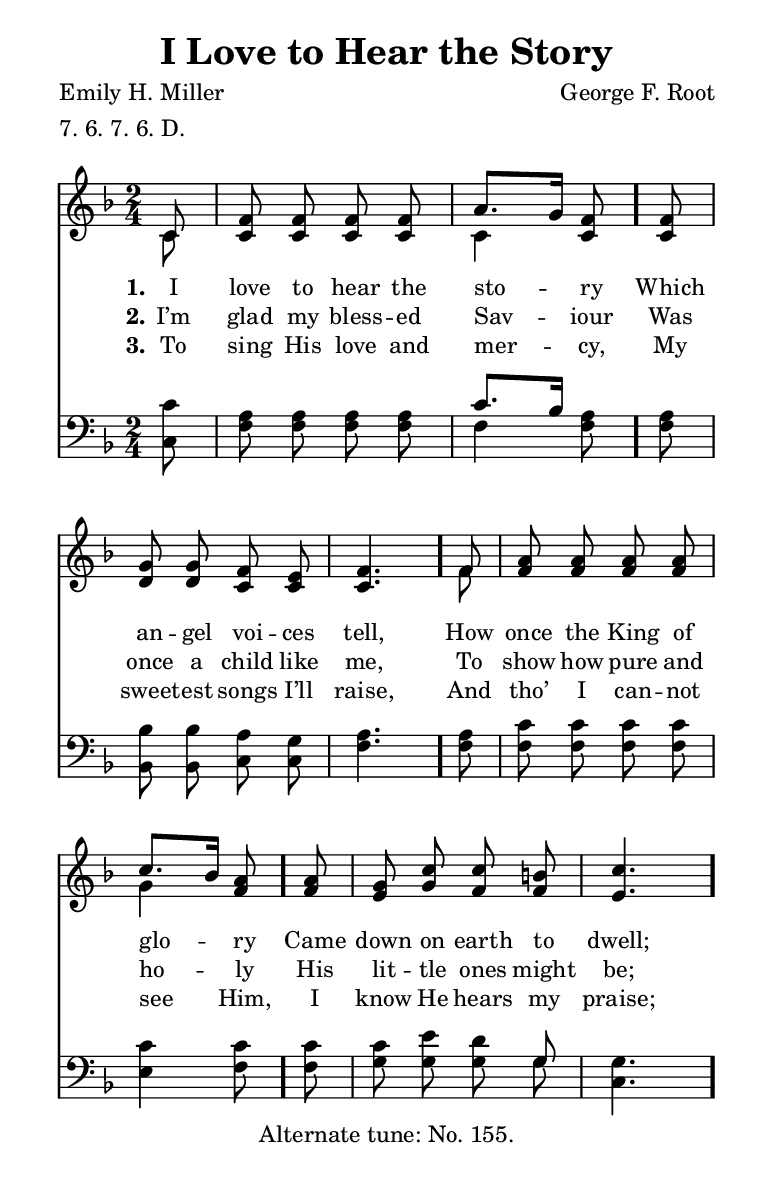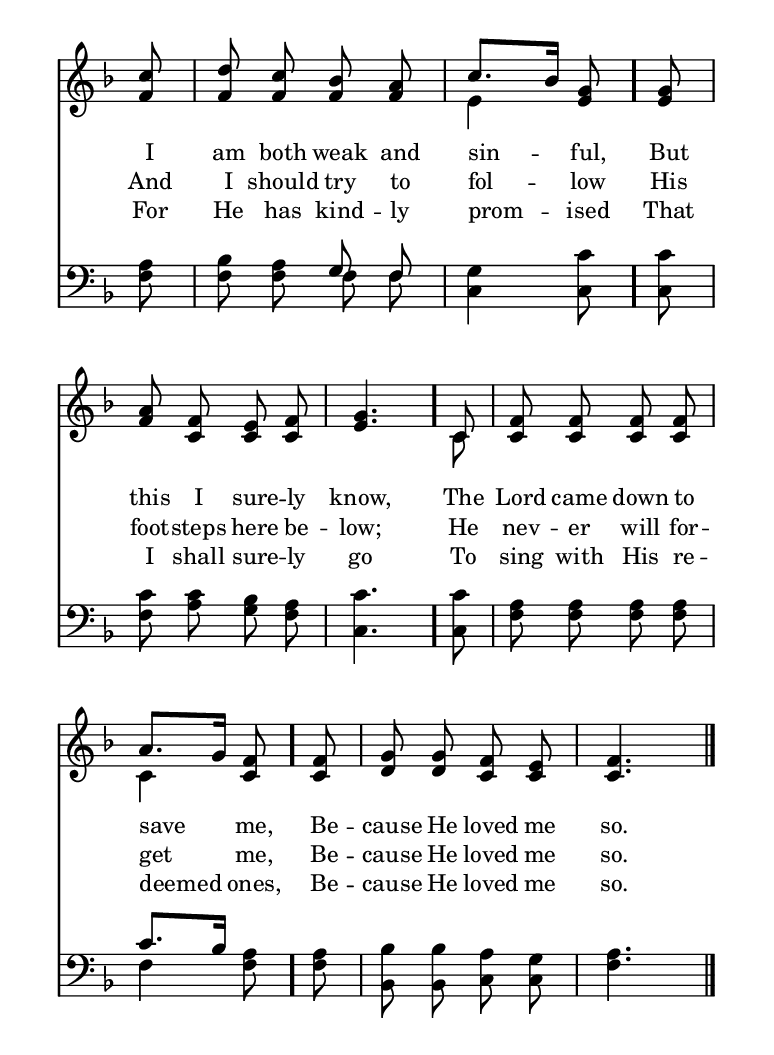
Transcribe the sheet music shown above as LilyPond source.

\include "common/global.ily"
\paper {
  \include "common/paper.ily"
  oddFooterMarkup = \markup { \fill-line { \on-the-fly \first-page "Alternate tune: No. 155." } }
}

\header{
  %children
  hymnnumber = "308"
  title = "I Love to Hear the Story"
  tunename = ""
  meter = "7. 6. 7. 6. D."
  poet = "Emily H. Miller"
  composer = "George F. Root"
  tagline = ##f
}

global = {
  \include "common/overrides.ily"
  \override Staff.TimeSignature.style = #'numbered
  \time 2/4
  \override Score.MetronomeMark.transparent = ##t % hide all fermata changes too
  \tempo 8=120
  \key f \major
  \partial 8
  \autoBeamOff
}

notesSoprano = {
\global
\relative c' {

  c8 | f f f f | a8.[ g16] f8
  f8 | g g f e | f4. \eogbreak
  f8 | a a a a | c8.[ bes16] a8
  a8 | g c c b | c4. \eogbreak

  c8 | d c bes a | c8.[ bes16] g8
  g8 | a f e f | g4. \eogbreak
  c,8 | f f f f | a8.[ g16] f8
  f8 | g g f e | f4. \eogbreak

  \bar "|."

}
}

notesAlto = {
\global
\relative e' {

  c8 | c c c c | c4 c8
  c8 | d d c c | c4.
  f8 | f f f f | g4 f8
  f8 | e g f f | e4.

  f8 | f f f f | e4 e8
  e8 | f c c c | e4.
  c8 | c c c c | c4 c8
  c8 | d d c c | c4.

}
}

notesTenor = {
\global
\relative a {

  c8 | a a a a | c8.[ bes16] a8
  a8 | bes bes a g | a4.
  a8 | c c c c | c4 c8
  c8 | c e d g, | g4.

  a8 | bes a g f | g4 c8
  c8 | c c bes a | c4.
  c8 | a a a a | c8.[ bes16] a8
  a8 | bes bes a g | a4.

}
}

notesBass = {
\global
\relative f {

  c8 | f f f f | f4 f8
  f8 | bes, bes c c | f4.
  f8 | f f f f | e4 f8
  f8 | g g g g | c,4.

  f8 | f f f f | c4 c8
  c8 | f a g f | c4.
  c8 | f f f f | f4 f8
  f8 | bes, bes c c | f4.

}
}

wordsA = \lyricmode {
\set stanza = "1."

I love to hear the sto -- ry \bar "."
Which an -- gel voi -- ces tell, \bar "."
How once the King of glo -- ry \bar "."
Came down on earth to dwell; \bar "."
I am both weak and sin -- ful, \bar "."
But this I sure -- ly know, \bar "."
The Lord came down to save me, \bar "."
Be -- cause He loved me so. \bar "."

}

wordsB = \lyricmode {
\set stanza = "2."

I’m glad my bless -- ed Sav -- iour
Was once a child like me,
To show how pure and ho -- ly
His lit -- tle ones might be;
And I should try to fol -- low
His foot -- steps here be -- low;
He nev -- er will for -- get me,
Be -- cause He loved me so.

}

wordsC = \lyricmode {
\set stanza = "3."

To sing His love and mer -- cy,
My sweet -- est songs I’ll raise,
And tho’ I can -- not see Him,
I know He hears my praise;
For He has kind -- ly prom -- ised
That I shall sure -- ly go
To sing with His re -- deemed ones,
Be -- cause He loved me so.

}

\score {
  \context ChoirStaff <<
    \context Staff = upper <<
      \set Staff.autoBeaming = ##f
      \set ChoirStaff.systemStartDelimiter = #'SystemStartBar
      \set ChoirStaff.printPartCombineTexts = ##f
      \partcombine #'(2 . 11) \notesSoprano \notesAlto
      \context NullVoice = sopranos { \voiceOne << \notesSoprano >> }
      \context Lyrics = one   \lyricsto sopranos \wordsA
      \context Lyrics = two   \lyricsto sopranos \wordsB
      \context Lyrics = three \lyricsto sopranos \wordsC
    >>
    \context Staff = men <<
      \set Staff.autoBeaming = ##f
      \clef bass
      \set ChoirStaff.printPartCombineTexts = ##f
      \partcombine #'(2 . 11) \notesTenor \notesBass
    >>
  >>
  \layout {
    \include "common/layout.ily"
  }
  \midi{
    \include "common/midi.ily"
  }
}

\version "2.19.49"  % necessary for upgrading to future LilyPond versions.

% vi:set et ts=2 sw=2 ai nocindent syntax=lilypond:
